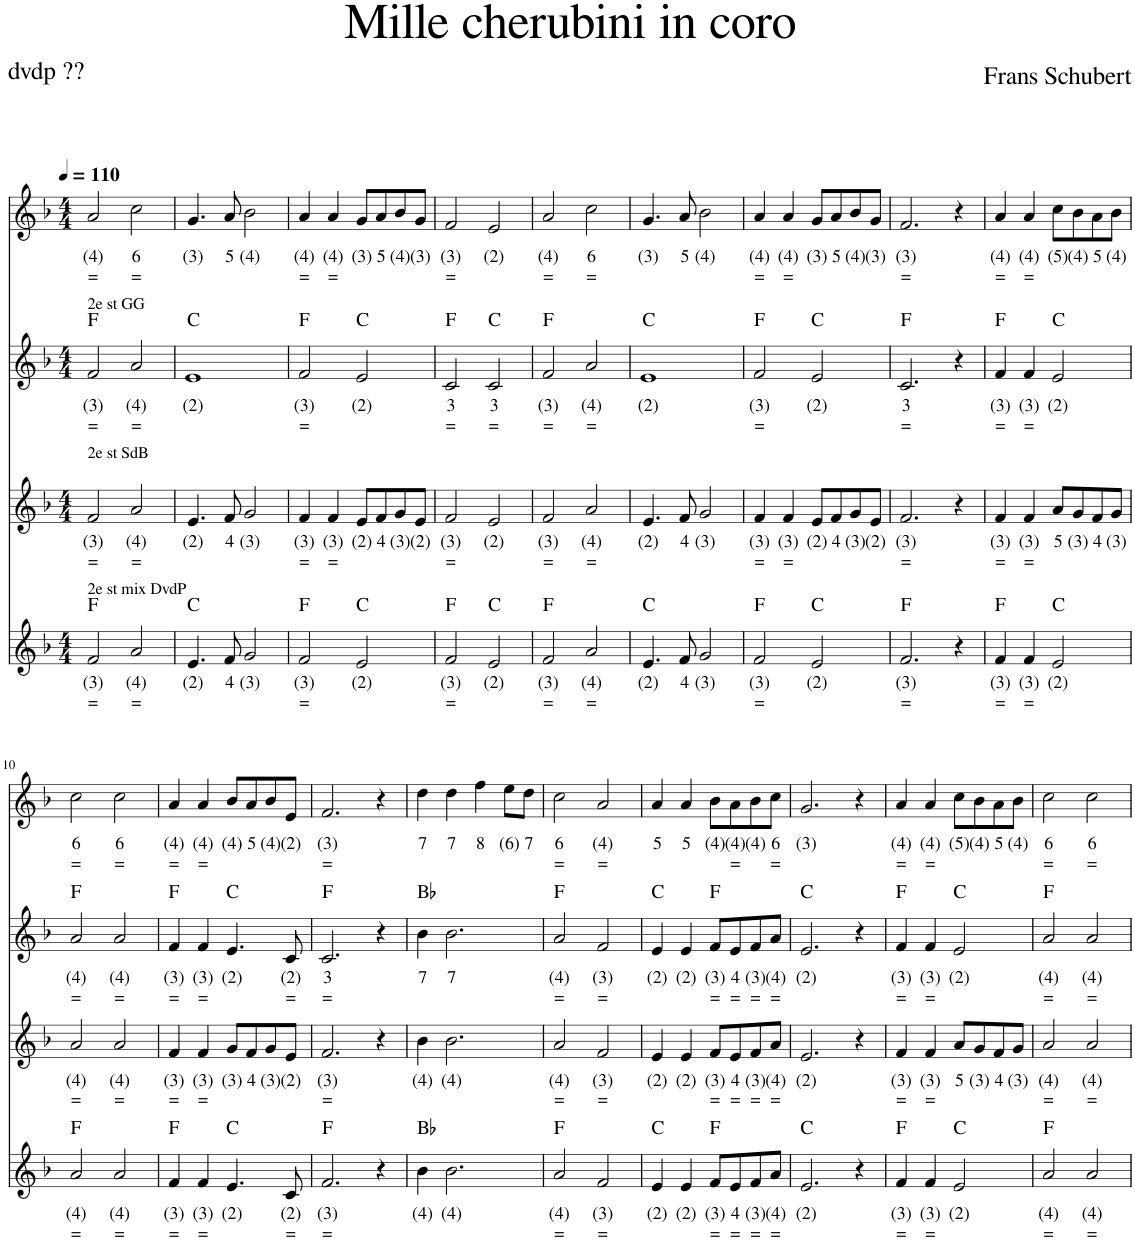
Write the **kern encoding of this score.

**kern	**text	**text	**kern	**text	**text	**kern	**text	**text	**harte	**kern	**text	**text
*part4	*part4	*part4	*part3	*part3	*part3	*part2	*part2	*part2	*part2	*part1	*part1	*part1
*staff4	*staff4	*staff4	*staff3	*staff3	*staff3	*staff2	*staff2	*staff2	*	*staff1	*staff1	*staff1
*I"Stem	*	*	*I"Stem	*	*	*I"Stem	*	*	*	*I"Stem	*	*
*clefG2	*	*	*clefG2	*	*	*clefG2	*	*	*	*clefG2	*	*
*k[b-]	*	*	*k[b-]	*	*	*k[b-]	*	*	*	*k[b-]	*	*
*M4/4	*	*	*M4/4	*	*	*M4/4	*	*	*	*M4/4	*	*
*MM110	*	*	*MM110	*	*	*MM110	*	*	*	*MM110	*	*
=1	=1	=1	=1	=1	=1	=1	=1	=1	=1	=1	=1	=1
!	!	!	!	!	!	!LO:TX:a:t=2e st GG	!	!	!	!	!	!
!	!	!	!LO:TX:a:t=2e st SdB	!	!	!	!	!	!	!	!	!
!LO:TX:a:t=2e st mix DvdP	!	!	!	!	!	!	!	!	!	!	!	!
!	!LO:LY:b	!LO:LY:b	!	!LO:LY:b	!LO:LY:b	!	!LO:LY:b	!LO:LY:b	!	!	!LO:LY:b	!LO:LY:b
2f/	(3)	=	2f/	(3)	=	2f/	(3)	=	F:maj	2a/	(4)	=
!	!LO:LY:b	!LO:LY:b	!	!LO:LY:b	!LO:LY:b	!	!LO:LY:b	!LO:LY:b	!	!	!LO:LY:b	!LO:LY:b
2a/	(4)	=	2a/	(4)	=	2a/	(4)	=	.	2cc\	6	=
=2	=2	=2	=2	=2	=2	=2	=2	=2	=2	=2	=2	=2
!	!LO:LY:b	!	!	!LO:LY:b	!	!	!LO:LY:b	!	!	!	!LO:LY:b	!
4.e/	(2)	.	4.e/	(2)	.	1e	(2)	.	C:maj	4.g/	(3)	.
!	!LO:LY:b	!	!	!LO:LY:b	!	!	!	!	!	!	!LO:LY:b	!
8f/	4	.	8f/	4	.	.	.	.	.	8a/	5	.
!	!LO:LY:b	!	!	!LO:LY:b	!	!	!	!	!	!	!LO:LY:b	!
2g/	(3)	.	2g/	(3)	.	.	.	.	.	2b-\	(4)	.
=3	=3	=3	=3	=3	=3	=3	=3	=3	=3	=3	=3	=3
!	!LO:LY:b	!LO:LY:b	!	!LO:LY:b	!LO:LY:b	!	!LO:LY:b	!LO:LY:b	!	!	!LO:LY:b	!LO:LY:b
2f/	(3)	=	4f/	(3)	=	2f/	(3)	=	F:maj	4a/	(4)	=
!	!	!	!	!LO:LY:b	!LO:LY:b	!	!	!	!	!	!LO:LY:b	!LO:LY:b
.	.	.	4f/	(3)	=	.	.	.	.	4a/	(4)	=
!	!LO:LY:b	!	!	!LO:LY:b	!	!	!LO:LY:b	!	!	!	!LO:LY:b	!
2e/	(2)	.	8e/L	(2)	.	2e/	(2)	.	C:maj	8g/L	(3)	.
!	!	!	!	!LO:LY:b	!	!	!	!	!	!	!LO:LY:b	!
.	.	.	8f/	4	.	.	.	.	.	8a/	5	.
!	!	!	!	!LO:LY:b	!	!	!	!	!	!	!LO:LY:b	!
.	.	.	8g/	(3)	.	.	.	.	.	8b-/	(4)	.
!	!	!	!	!LO:LY:b	!	!	!	!	!	!	!LO:LY:b	!
.	.	.	8e/J	(2)	.	.	.	.	.	8g/J	(3)	.
=4	=4	=4	=4	=4	=4	=4	=4	=4	=4	=4	=4	=4
!	!LO:LY:b	!LO:LY:b	!	!LO:LY:b	!LO:LY:b	!	!LO:LY:b	!LO:LY:b	!	!	!LO:LY:b	!LO:LY:b
2f/	(3)	=	2f/	(3)	=	2c/	3	=	F:maj	2f/	(3)	=
!	!LO:LY:b	!	!	!LO:LY:b	!	!	!LO:LY:b	!LO:LY:b	!	!	!LO:LY:b	!
2e/	(2)	.	2e/	(2)	.	2c/	3	=	C:maj	2e/	(2)	.
=5	=5	=5	=5	=5	=5	=5	=5	=5	=5	=5	=5	=5
!	!LO:LY:b	!LO:LY:b	!	!LO:LY:b	!LO:LY:b	!	!LO:LY:b	!LO:LY:b	!	!	!LO:LY:b	!LO:LY:b
2f/	(3)	=	2f/	(3)	=	2f/	(3)	=	F:maj	2a/	(4)	=
!	!LO:LY:b	!LO:LY:b	!	!LO:LY:b	!LO:LY:b	!	!LO:LY:b	!LO:LY:b	!	!	!LO:LY:b	!LO:LY:b
2a/	(4)	=	2a/	(4)	=	2a/	(4)	=	.	2cc\	6	=
=6	=6	=6	=6	=6	=6	=6	=6	=6	=6	=6	=6	=6
!	!LO:LY:b	!	!	!LO:LY:b	!	!	!LO:LY:b	!	!	!	!LO:LY:b	!
4.e/	(2)	.	4.e/	(2)	.	1e	(2)	.	C:maj	4.g/	(3)	.
!	!LO:LY:b	!	!	!LO:LY:b	!	!	!	!	!	!	!LO:LY:b	!
8f/	4	.	8f/	4	.	.	.	.	.	8a/	5	.
!	!LO:LY:b	!	!	!LO:LY:b	!	!	!	!	!	!	!LO:LY:b	!
2g/	(3)	.	2g/	(3)	.	.	.	.	.	2b-\	(4)	.
=7	=7	=7	=7	=7	=7	=7	=7	=7	=7	=7	=7	=7
!	!LO:LY:b	!LO:LY:b	!	!LO:LY:b	!LO:LY:b	!	!LO:LY:b	!LO:LY:b	!	!	!LO:LY:b	!LO:LY:b
2f/	(3)	=	4f/	(3)	=	2f/	(3)	=	F:maj	4a/	(4)	=
!	!	!	!	!LO:LY:b	!LO:LY:b	!	!	!	!	!	!LO:LY:b	!LO:LY:b
.	.	.	4f/	(3)	=	.	.	.	.	4a/	(4)	=
!	!LO:LY:b	!	!	!LO:LY:b	!	!	!LO:LY:b	!	!	!	!LO:LY:b	!
2e/	(2)	.	8e/L	(2)	.	2e/	(2)	.	C:maj	8g/L	(3)	.
!	!	!	!	!LO:LY:b	!	!	!	!	!	!	!LO:LY:b	!
.	.	.	8f/	4	.	.	.	.	.	8a/	5	.
!	!	!	!	!LO:LY:b	!	!	!	!	!	!	!LO:LY:b	!
.	.	.	8g/	(3)	.	.	.	.	.	8b-/	(4)	.
!	!	!	!	!LO:LY:b	!	!	!	!	!	!	!LO:LY:b	!
.	.	.	8e/J	(2)	.	.	.	.	.	8g/J	(3)	.
=8	=8	=8	=8	=8	=8	=8	=8	=8	=8	=8	=8	=8
!	!LO:LY:b	!LO:LY:b	!	!LO:LY:b	!LO:LY:b	!	!LO:LY:b	!LO:LY:b	!	!	!LO:LY:b	!LO:LY:b
2.f/	(3)	=	2.f/	(3)	=	2.c/	3	=	F:maj	2.f/	(3)	=
4r	.	.	4r	.	.	4r	.	.	.	4r	.	.
=9	=9	=9	=9	=9	=9	=9	=9	=9	=9	=9	=9	=9
!	!LO:LY:b	!LO:LY:b	!	!LO:LY:b	!LO:LY:b	!	!LO:LY:b	!LO:LY:b	!	!	!LO:LY:b	!LO:LY:b
4f/	(3)	=	4f/	(3)	=	4f/	(3)	=	F:maj	4a/	(4)	=
!	!LO:LY:b	!LO:LY:b	!	!LO:LY:b	!LO:LY:b	!	!LO:LY:b	!LO:LY:b	!	!	!LO:LY:b	!LO:LY:b
4f/	(3)	=	4f/	(3)	=	4f/	(3)	=	.	4a/	(4)	=
!	!LO:LY:b	!	!	!LO:LY:b	!	!	!LO:LY:b	!	!	!	!LO:LY:b	!
2e/	(2)	.	8a/L	5	.	2e/	(2)	.	C:maj	8cc\L	(5)	.
!	!	!	!	!LO:LY:b	!	!	!	!	!	!	!LO:LY:b	!
.	.	.	8g/	(3)	.	.	.	.	.	8b-\	(4)	.
!	!	!	!	!LO:LY:b	!	!	!	!	!	!	!LO:LY:b	!
.	.	.	8f/	4	.	.	.	.	.	8a\	5	.
!	!	!	!	!LO:LY:b	!	!	!	!	!	!	!LO:LY:b	!
.	.	.	8g/J	(3)	.	.	.	.	.	8b-\J	(4)	.
!!LO:LB:g=z
=10	=10	=10	=10	=10	=10	=10	=10	=10	=10	=10	=10	=10
!	!LO:LY:b	!LO:LY:b	!	!LO:LY:b	!LO:LY:b	!	!LO:LY:b	!LO:LY:b	!	!	!LO:LY:b	!LO:LY:b
2a/	(4)	=	2a/	(4)	=	2a/	(4)	=	F:maj	2cc\	6	=
!	!LO:LY:b	!LO:LY:b	!	!LO:LY:b	!LO:LY:b	!	!LO:LY:b	!LO:LY:b	!	!	!LO:LY:b	!LO:LY:b
2a/	(4)	=	2a/	(4)	=	2a/	(4)	=	.	2cc\	6	=
=11	=11	=11	=11	=11	=11	=11	=11	=11	=11	=11	=11	=11
!	!LO:LY:b	!LO:LY:b	!	!LO:LY:b	!LO:LY:b	!	!LO:LY:b	!LO:LY:b	!	!	!LO:LY:b	!LO:LY:b
4f/	(3)	=	4f/	(3)	=	4f/	(3)	=	F:maj	4a/	(4)	=
!	!LO:LY:b	!LO:LY:b	!	!LO:LY:b	!LO:LY:b	!	!LO:LY:b	!LO:LY:b	!	!	!LO:LY:b	!LO:LY:b
4f/	(3)	=	4f/	(3)	=	4f/	(3)	=	.	4a/	(4)	=
!	!LO:LY:b	!	!	!LO:LY:b	!	!	!LO:LY:b	!	!	!	!LO:LY:b	!
4.e/	(2)	.	8g/L	(3)	.	4.e/	(2)	.	C:maj	8b-/L	(4)	.
!	!	!	!	!LO:LY:b	!	!	!	!	!	!	!LO:LY:b	!
.	.	.	8f/	4	.	.	.	.	.	8a/	5	.
!	!	!	!	!LO:LY:b	!	!	!	!	!	!	!LO:LY:b	!
.	.	.	8g/	(3)	.	.	.	.	.	8b-/	(4)	.
!	!LO:LY:b	!LO:LY:b	!	!LO:LY:b	!	!	!LO:LY:b	!LO:LY:b	!	!	!LO:LY:b	!
8c/	(2)	=	8e/J	(2)	.	8c/	(2)	=	.	8e/J	(2)	.
=12	=12	=12	=12	=12	=12	=12	=12	=12	=12	=12	=12	=12
!	!LO:LY:b	!LO:LY:b	!	!LO:LY:b	!LO:LY:b	!	!LO:LY:b	!LO:LY:b	!	!	!LO:LY:b	!LO:LY:b
2.f/	(3)	=	2.f/	(3)	=	2.c/	3	=	F:maj	2.f/	(3)	=
4r	.	.	4r	.	.	4r	.	.	.	4r	.	.
=13	=13	=13	=13	=13	=13	=13	=13	=13	=13	=13	=13	=13
!	!LO:LY:b	!	!	!LO:LY:b	!	!	!LO:LY:b	!	!	!	!LO:LY:b	!
4b-\	(4)	.	4b-\	(4)	.	4b-\	7	.	Bb:maj	4dd\	7	.
!	!LO:LY:b	!	!	!LO:LY:b	!	!	!LO:LY:b	!	!	!	!LO:LY:b	!
2.b-\	(4)	.	2.b-\	(4)	.	2.b-\	7	.	.	4dd\	7	.
!	!	!	!	!	!	!	!	!	!	!	!LO:LY:b	!
.	.	.	.	.	.	.	.	.	.	4ff\	8	.
!	!	!	!	!	!	!	!	!	!	!	!LO:LY:b	!
.	.	.	.	.	.	.	.	.	.	8ee\L	(6)	.
!	!	!	!	!	!	!	!	!	!	!	!LO:LY:b	!
.	.	.	.	.	.	.	.	.	.	8dd\J	7	.
=14	=14	=14	=14	=14	=14	=14	=14	=14	=14	=14	=14	=14
!	!LO:LY:b	!LO:LY:b	!	!LO:LY:b	!LO:LY:b	!	!LO:LY:b	!LO:LY:b	!	!	!LO:LY:b	!LO:LY:b
2a/	(4)	=	2a/	(4)	=	2a/	(4)	=	F:maj	2cc\	6	=
!	!LO:LY:b	!LO:LY:b	!	!LO:LY:b	!LO:LY:b	!	!LO:LY:b	!LO:LY:b	!	!	!LO:LY:b	!LO:LY:b
2f/	(3)	=	2f/	(3)	=	2f/	(3)	=	.	2a/	(4)	=
=15	=15	=15	=15	=15	=15	=15	=15	=15	=15	=15	=15	=15
!	!LO:LY:b	!	!	!LO:LY:b	!	!	!LO:LY:b	!	!	!	!LO:LY:b	!
4e/	(2)	.	4e/	(2)	.	4e/	(2)	.	C:maj	4a/	5	.
!	!LO:LY:b	!	!	!LO:LY:b	!	!	!LO:LY:b	!	!	!	!LO:LY:b	!
4e/	(2)	.	4e/	(2)	.	4e/	(2)	.	.	4a/	5	.
!	!LO:LY:b	!LO:LY:b	!	!LO:LY:b	!LO:LY:b	!	!LO:LY:b	!LO:LY:b	!	!	!LO:LY:b	!
8f/L	(3)	=	8f/L	(3)	=	8f/L	(3)	=	F:maj	8b-\L	(4)	.
!	!LO:LY:b	!LO:LY:b	!	!LO:LY:b	!LO:LY:b	!	!LO:LY:b	!LO:LY:b	!	!	!LO:LY:b	!LO:LY:b
8e/	4	=	8e/	4	=	8e/	4	=	.	8a\	(4)	=
!	!LO:LY:b	!LO:LY:b	!	!LO:LY:b	!LO:LY:b	!	!LO:LY:b	!LO:LY:b	!	!	!LO:LY:b	!
8f/	(3)	=	8f/	(3)	=	8f/	(3)	=	.	8b-\	(4)	.
!	!LO:LY:b	!LO:LY:b	!	!LO:LY:b	!LO:LY:b	!	!LO:LY:b	!LO:LY:b	!	!	!LO:LY:b	!LO:LY:b
8a/J	(4)	=	8a/J	(4)	=	8a/J	(4)	=	.	8cc\J	6	=
=16	=16	=16	=16	=16	=16	=16	=16	=16	=16	=16	=16	=16
!	!LO:LY:b	!	!	!LO:LY:b	!	!	!LO:LY:b	!	!	!	!LO:LY:b	!
2.e/	(2)	.	2.e/	(2)	.	2.e/	(2)	.	C:maj	2.g/	(3)	.
4r	.	.	4r	.	.	4r	.	.	.	4r	.	.
=17	=17	=17	=17	=17	=17	=17	=17	=17	=17	=17	=17	=17
!	!LO:LY:b	!LO:LY:b	!	!LO:LY:b	!LO:LY:b	!	!LO:LY:b	!LO:LY:b	!	!	!LO:LY:b	!LO:LY:b
4f/	(3)	=	4f/	(3)	=	4f/	(3)	=	F:maj	4a/	(4)	=
!	!LO:LY:b	!LO:LY:b	!	!LO:LY:b	!LO:LY:b	!	!LO:LY:b	!LO:LY:b	!	!	!LO:LY:b	!LO:LY:b
4f/	(3)	=	4f/	(3)	=	4f/	(3)	=	.	4a/	(4)	=
!	!LO:LY:b	!	!	!LO:LY:b	!	!	!LO:LY:b	!	!	!	!LO:LY:b	!
2e/	(2)	.	8a/L	5	.	2e/	(2)	.	C:maj	8cc\L	(5)	.
!	!	!	!	!LO:LY:b	!	!	!	!	!	!	!LO:LY:b	!
.	.	.	8g/	(3)	.	.	.	.	.	8b-\	(4)	.
!	!	!	!	!LO:LY:b	!	!	!	!	!	!	!LO:LY:b	!
.	.	.	8f/	4	.	.	.	.	.	8a\	5	.
!	!	!	!	!LO:LY:b	!	!	!	!	!	!	!LO:LY:b	!
.	.	.	8g/J	(3)	.	.	.	.	.	8b-\J	(4)	.
=18	=18	=18	=18	=18	=18	=18	=18	=18	=18	=18	=18	=18
!	!LO:LY:b	!LO:LY:b	!	!LO:LY:b	!LO:LY:b	!	!LO:LY:b	!LO:LY:b	!	!	!LO:LY:b	!LO:LY:b
2a/	(4)	=	2a/	(4)	=	2a/	(4)	=	F:maj	2cc\	6	=
!	!LO:LY:b	!LO:LY:b	!	!LO:LY:b	!LO:LY:b	!	!LO:LY:b	!LO:LY:b	!	!	!LO:LY:b	!LO:LY:b
2a/	(4)	=	2a/	(4)	=	2a/	(4)	=	.	2cc\	6	=
=	=	=	=	=	=	=	=	=	=	=	=	=
*-	*-	*-	*-	*-	*-	*-	*-	*-	*-	*-	*-	*-
